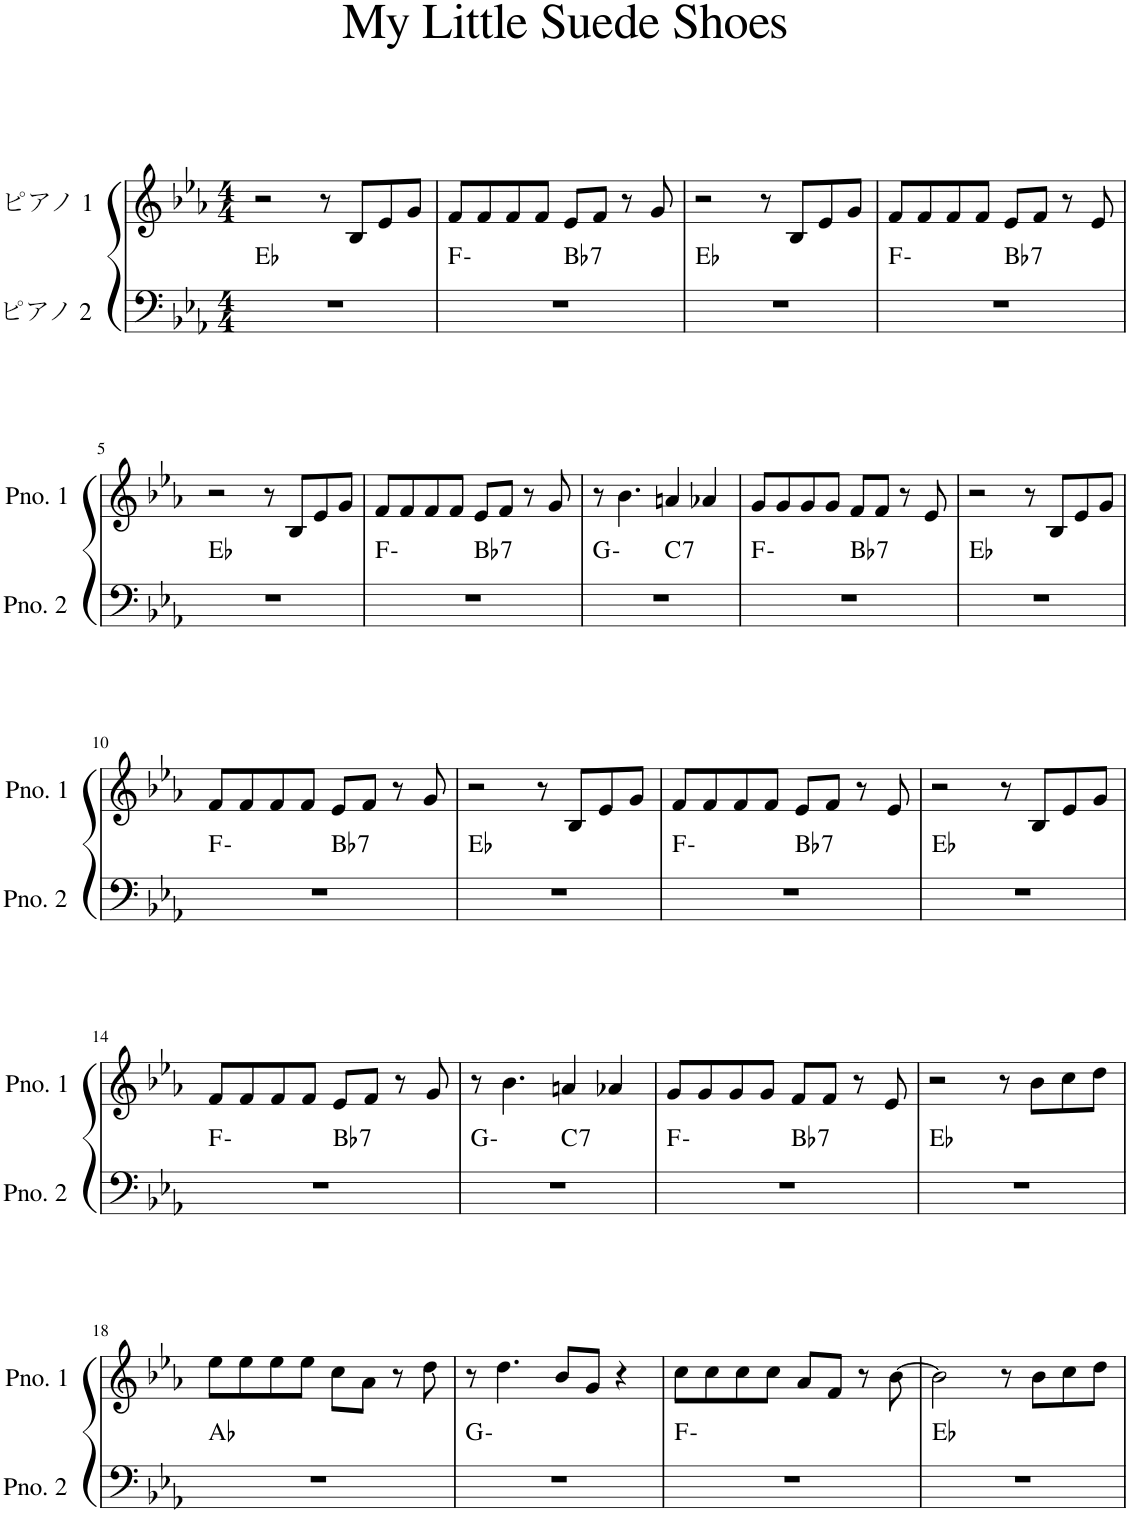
**kern	**harte	**kern
*part2	*part2	*part1
*staff2	*	*staff1
*I"ピアノ 2	*	*I"ピアノ 1
*clefF4	*	*clefG2
*k[b-e-a-]	*	*k[b-e-a-]
*M4/4	*	*M4/4
=1	=1	=1
1r	Eb:maj	2r
.	.	8r
.	.	8B-/L
.	.	8e-/
.	.	8g/J
=2	=2	=2
*^	*	*
1r	2ryy	F:min	8f/L
.	.	.	8f/
.	.	.	8f/
.	.	.	8f/J
!	!	!LO:H:kt=7	!
.	2ryy	Bb:7	8e-/L
.	.	.	8f/J
.	.	.	8r
.	.	.	8g/
*v	*v	*	*
=3	=3	=3
1r	Eb:maj	2r
.	.	8r
.	.	8B-/L
.	.	8e-/
.	.	8g/J
=4	=4	=4
*^	*	*
1r	2ryy	F:min	8f/L
.	.	.	8f/
.	.	.	8f/
.	.	.	8f/J
!	!	!LO:H:kt=7	!
.	2ryy	Bb:7	8e-/L
.	.	.	8f/J
.	.	.	8r
.	.	.	8e-/
*v	*v	*	*
!!LO:LB:g=z
=5	=5	=5
1r	Eb:maj	2r
.	.	8r
.	.	8B-/L
.	.	8e-/
.	.	8g/J
=6	=6	=6
*^	*	*
1r	2ryy	F:min	8f/L
.	.	.	8f/
.	.	.	8f/
.	.	.	8f/J
!	!	!LO:H:kt=7	!
.	2ryy	Bb:7	8e-/L
.	.	.	8f/J
.	.	.	8r
.	.	.	8g/
=7	=7	=7	=7
1r	2ryy	G:min	8r
.	.	.	4.b-\
!	!	!LO:H:kt=7	!
.	2ryy	C:7	4an/
.	.	.	4a-X/
=8	=8	=8	=8
1r	2ryy	F:min	8g/L
.	.	.	8g/
.	.	.	8g/
.	.	.	8g/J
!	!	!LO:H:kt=7	!
.	2ryy	Bb:7	8f/L
.	.	.	8f/J
.	.	.	8r
.	.	.	8e-/
*v	*v	*	*
=9	=9	=9
1r	Eb:maj	2r
.	.	8r
.	.	8B-/L
.	.	8e-/
.	.	8g/J
!!LO:LB:g=z
=10	=10	=10
*^	*	*
1r	2ryy	F:min	8f/L
.	.	.	8f/
.	.	.	8f/
.	.	.	8f/J
!	!	!LO:H:kt=7	!
.	2ryy	Bb:7	8e-/L
.	.	.	8f/J
.	.	.	8r
.	.	.	8g/
*v	*v	*	*
=11	=11	=11
1r	Eb:maj	2r
.	.	8r
.	.	8B-/L
.	.	8e-/
.	.	8g/J
=12	=12	=12
*^	*	*
1r	2ryy	F:min	8f/L
.	.	.	8f/
.	.	.	8f/
.	.	.	8f/J
!	!	!LO:H:kt=7	!
.	2ryy	Bb:7	8e-/L
.	.	.	8f/J
.	.	.	8r
.	.	.	8e-/
*v	*v	*	*
=13	=13	=13
1r	Eb:maj	2r
.	.	8r
.	.	8B-/L
.	.	8e-/
.	.	8g/J
!!LO:LB:g=z
=14	=14	=14
*^	*	*
1r	2ryy	F:min	8f/L
.	.	.	8f/
.	.	.	8f/
.	.	.	8f/J
!	!	!LO:H:kt=7	!
.	2ryy	Bb:7	8e-/L
.	.	.	8f/J
.	.	.	8r
.	.	.	8g/
=15	=15	=15	=15
1r	2ryy	G:min	8r
.	.	.	4.b-\
!	!	!LO:H:kt=7	!
.	2ryy	C:7	4an/
.	.	.	4a-X/
=16	=16	=16	=16
1r	2ryy	F:min	8g/L
.	.	.	8g/
.	.	.	8g/
.	.	.	8g/J
!	!	!LO:H:kt=7	!
.	2ryy	Bb:7	8f/L
.	.	.	8f/J
.	.	.	8r
.	.	.	8e-/
*v	*v	*	*
=17	=17	=17
1r	Eb:maj	2r
.	.	8r
.	.	8b-\L
.	.	8cc\
.	.	8dd\J
!!LO:LB:g=z
=18	=18	=18
1r	Ab:maj	8ee-\L
.	.	8ee-\
.	.	8ee-\
.	.	8ee-\J
.	.	8cc\L
.	.	8a-\J
.	.	8r
.	.	8dd\
=19	=19	=19
1r	G:min	8r
.	.	4.dd\
.	.	8b-/L
.	.	8g/J
.	.	4r
=20	=20	=20
1r	F:min	8cc\L
.	.	8cc\
.	.	8cc\
.	.	8cc\J
.	.	8a-/L
.	.	8f/J
.	.	8r
.	.	[8b-\
=21	=21	=21
1r	Eb:maj	2b-\]
.	.	8r
.	.	8b-\L
.	.	8cc\
.	.	8dd\J
=	=	=
*-	*-	*-
